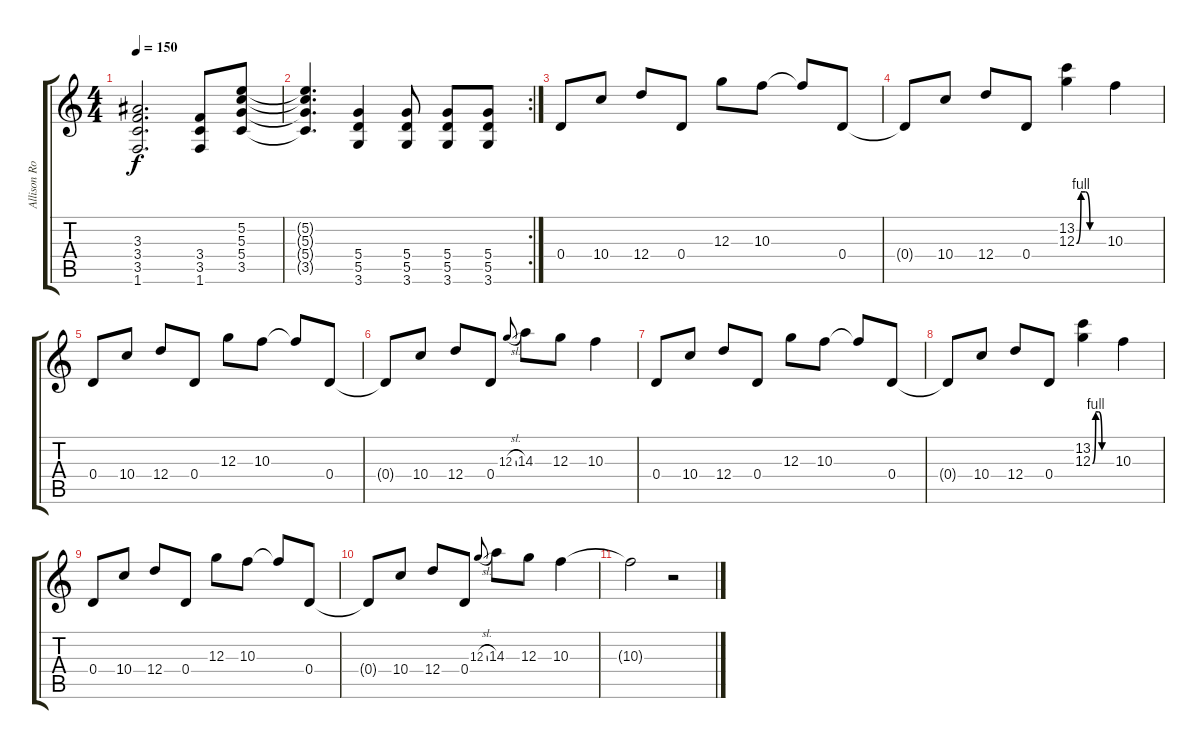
\track ("Allison Robertson" "Allison Ro") {instrument overdrivenguitar}
\staff {score tabs}
\tuning (E4 B3 G3 D3 A2 E2) {hide}
\ts (4 4)
\tempo 150
\clef g2
\ks c
(3.3 3.4 3.5 1.6).2{d dy f} (3.4 3.5 1.6).8 (5.2 5.3 5.4 3.5).8 |
\rc 2
(5.2{t} 5.3{t} 5.4{t} 3.5{t}).4{d} (5.4 5.5 3.6).4 (5.4 5.5 3.6).8 (5.4 5.5 3.6).8 (5.4 5.5 3.6).8 |
0.4.8 10.4.8 12.4.8 0.4.8 12.3.8 10.3.8 10.3{t}.8 0.4.8 |
0.4{t}.8 10.4.8 12.4.8 0.4.8 (13.2 12.3{be (custom 0 0 10 4 20 4 30 0 60 0)}).4 10.3.4 |
0.4.8 10.4.8 12.4.8 0.4.8 12.3.8 10.3.8 10.3{t}.8 0.4.8 |
0.4{t}.8 10.4.8 12.4.8 0.4.8 12.3{sl}.8{gr onbeat} 14.3.8 12.3.8 10.3.4 |
0.4.8 10.4.8 12.4.8 0.4.8 12.3.8 10.3.8 10.3{t}.8 0.4.8 |
0.4{t}.8 10.4.8 12.4.8 0.4.8 (13.2 12.3{be (custom 0 0 10 4 20 4 30 0 60 0)}).4 10.3.4 |
0.4.8 10.4.8 12.4.8 0.4.8 12.3.8 10.3.8 10.3{t}.8 0.4.8 |
0.4{t}.8 10.4.8 12.4.8 0.4.8 12.3{sl}.8{gr onbeat} 14.3.8 12.3.8 10.3.4 |
10.3{t}.2 r.2
